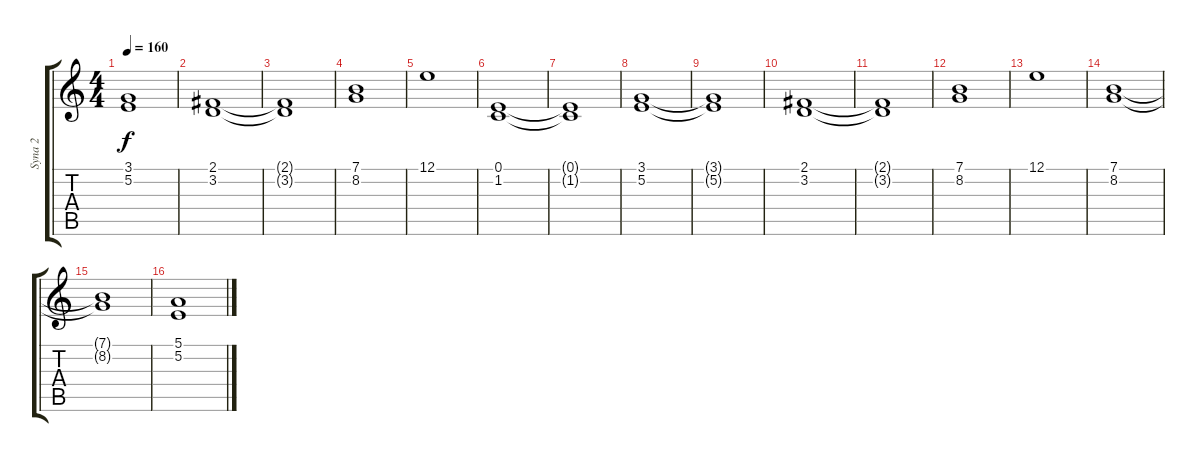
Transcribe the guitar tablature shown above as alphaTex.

\track ("Syna 2" "Syna 2") {instrument choiraahs}
\staff {score tabs}
\tuning (E4 B3 G3 D3 A2 E2) {hide}
\ts (4 4)
\tempo 160
\clef g2
\ks c
(3.1{t} 5.2{t}).1{dy f} |
(2.1 3.2).1 |
(2.1{t} 3.2{t}).1 |
(7.1 8.2).1 |
12.1.1 |
(0.1 1.2).1 |
(0.1{t} 1.2{t}).1 |
(3.1 5.2).1 |
(3.1{t} 5.2{t}).1 |
(2.1 3.2).1 |
(2.1{t} 3.2{t}).1 |
(7.1 8.2).1 |
12.1.1 |
(7.1 8.2).1 |
(7.1{t} 8.2{t}).1 |
(5.1 5.2).1
